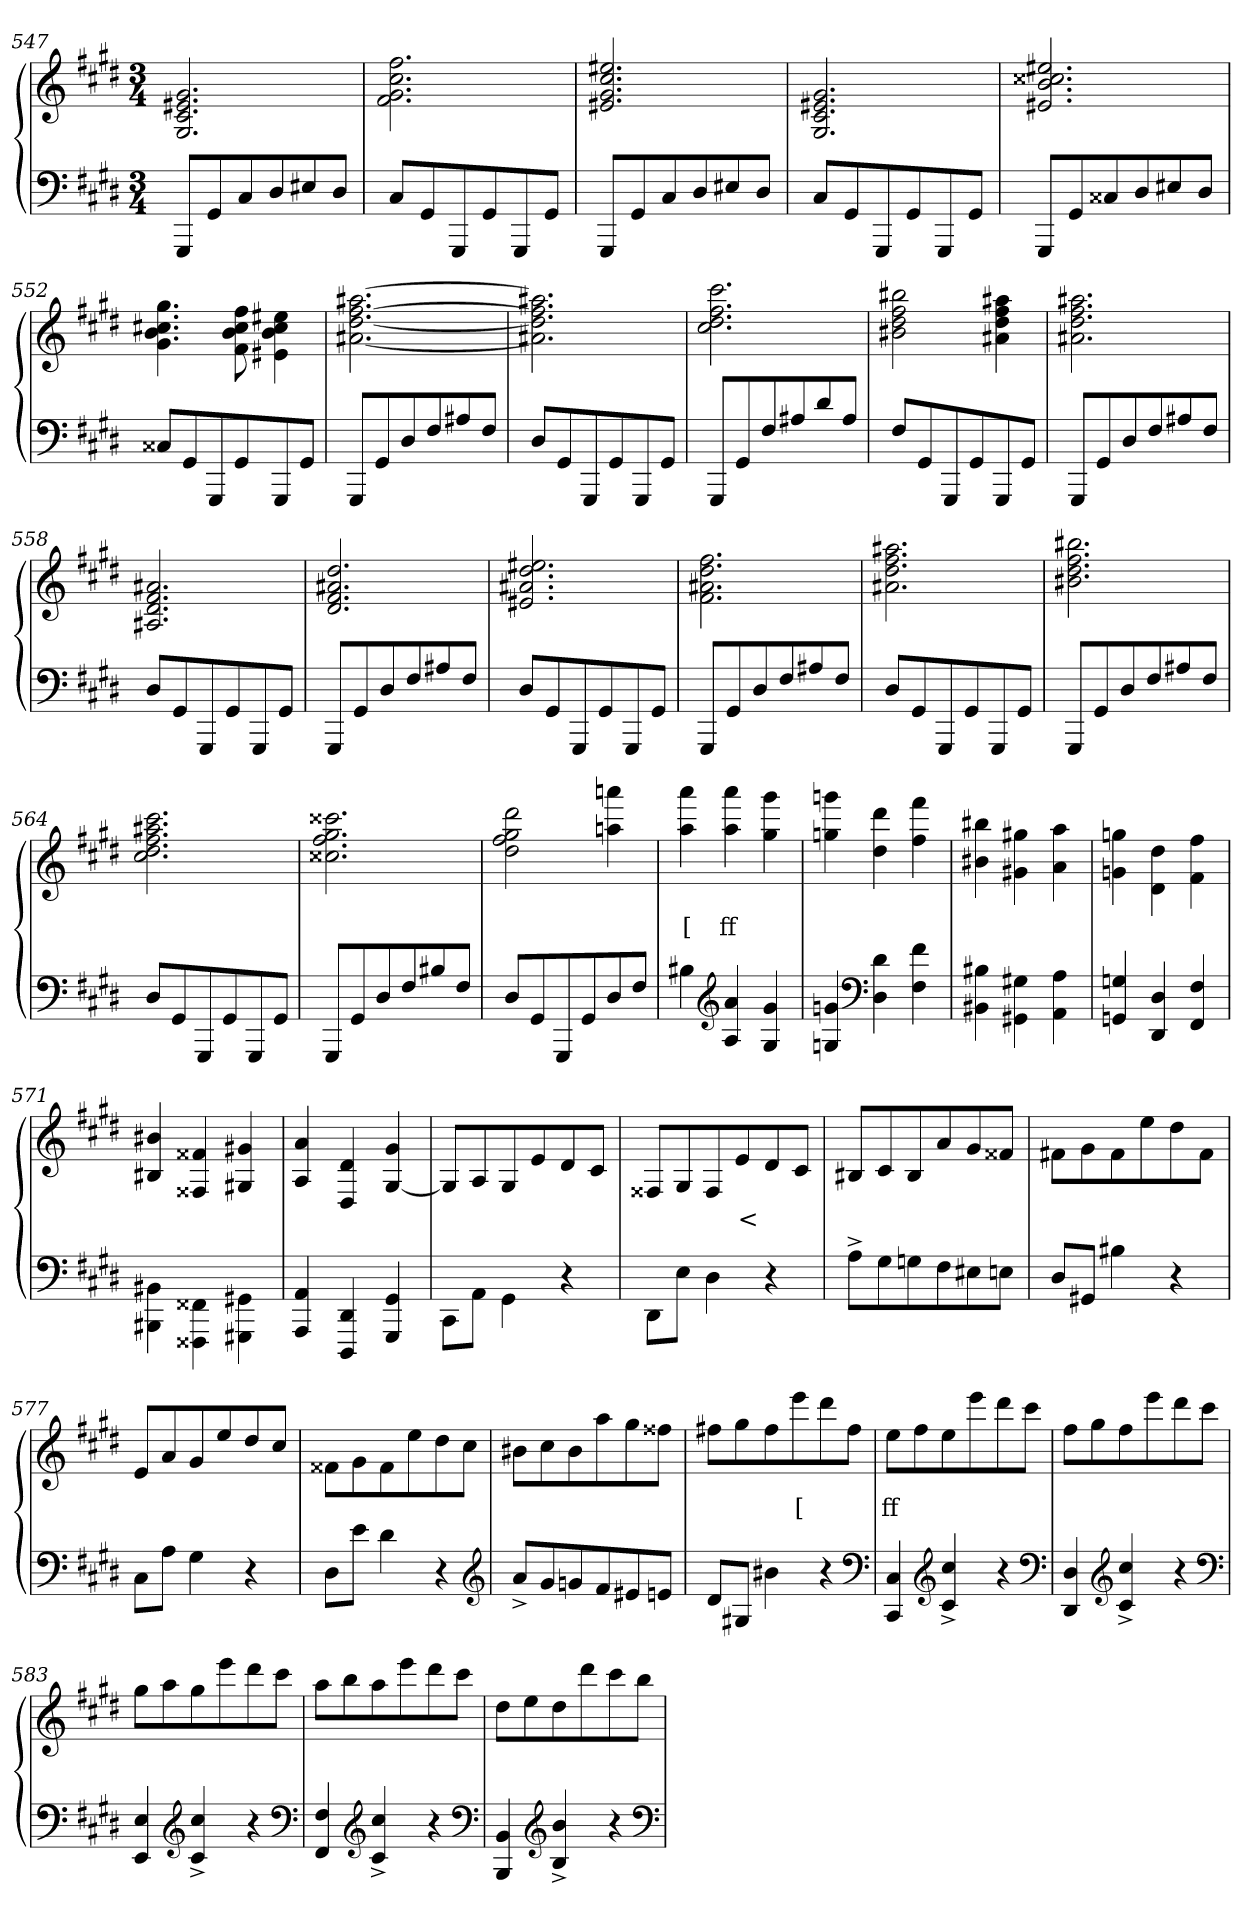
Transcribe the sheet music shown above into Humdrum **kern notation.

**kern	**kern	**text
*part2	*part1	*part1
*staff2	*staff1	*staff1
*clefF4	*clefG2	*
*k[f#c#g#d#]	*k[f#c#g#d#]	*
*M3/4	*M3/4	*
=547	=547	=547
8GGG#L	2.g# 2.e#X 2.c# 2.G#	.
8GG#	.	.
8C#	.	.
8D#	.	.
8E#X	.	.
8D#J	.	.
=548	=548	=548
8C#L	2.ff# 2.cc# 2.g# 2.f#	.
8GG#	.	.
8GGG#	.	.
8GG#	.	.
8GGG#	.	.
8GG#J	.	.
=549	=549	=549
8GGG#L	2.ee#X 2.cc# 2.g# 2.e#X	.
8GG#	.	.
8C#	.	.
8D#	.	.
8E#X	.	.
8D#J	.	.
=550	=550	=550
8C#L	2.g# 2.e#X 2.c# 2.G#	.
8GG#	.	.
8GGG#	.	.
8GG#	.	.
8GGG#	.	.
8GG#J	.	.
=551	=551	=551
8GGG#L	2.ee#X 2.cc##X 2.b 2.e#X	.
8GG#	.	.
8C##X	.	.
8D#	.	.
8E#X	.	.
8D#J	.	.
=552	=552	=552
8C##XL	4.gg# 4.cc#X 4.b 4.g#	.
8GG#	.	.
8GGG#	.	.
8GG#	8ff# 8cc# 8b 8f#	.
8GGG#	4ee#X\ 4cc#\ 4b\ 4e#X\	.
8GG#J	.	.
=553	=553	=553
8GGG#L	[2.aa#X [2.ff# [2.dd# [2.a#X	.
8GG#	.	.
8D#	.	.
8F#	.	.
8A#X	.	.
8F#J	.	.
=554	=554	=554
8D#L	2.aa#X] 2.ff#] 2.dd#] 2.a#X]	.
8GG#	.	.
8GGG#	.	.
8GG#	.	.
8GGG#	.	.
8GG#J	.	.
=555	=555	=555
8GGG#/L	2.ccc# 2.ff# 2.dd# 2.cc#	.
8GG#	.	.
8F#	.	.
8A#X	.	.
8d#	.	.
8A#J	.	.
=556	=556	=556
8F#L	2bb#X 2ff# 2dd# 2b#X	.
8GG#	.	.
8GGG#	.	.
8GG#	.	.
8GGG#	4aa#X 4ff# 4dd# 4a#X	.
8GG#J	.	.
=557	=557	=557
8GGG#L	2.aa#X 2.ff# 2.dd# 2.a#X	.
8GG#	.	.
8D#	.	.
8F#	.	.
8A#X	.	.
8F#J	.	.
=558	=558	=558
8D#L	2.a#X 2.f# 2.d# 2.A#X	.
8GG#	.	.
8GGG#	.	.
8GG#	.	.
8GGG#	.	.
8GG#J	.	.
=559	=559	=559
8GGG#L	2.dd# 2.a#X 2.f# 2.d#	.
8GG#	.	.
8D#	.	.
8F#	.	.
8A#X	.	.
8F#J	.	.
=560	=560	=560
8D#L	2.ee#X 2.dd# 2.a#X 2.e#X	.
8GG#	.	.
8GGG#	.	.
8GG#	.	.
8GGG#	.	.
8GG#J	.	.
=561	=561	=561
8GGG#L	2.ff# 2.dd# 2.a#X 2.f#	.
8GG#	.	.
8D#	.	.
8F#	.	.
8A#X	.	.
8F#J	.	.
=562	=562	=562
8D#L	2.aa#X 2.ff# 2.dd# 2.a#X	.
8GG#	.	.
8GGG#	.	.
8GG#	.	.
8GGG#	.	.
8GG#J	.	.
=563	=563	=563
8GGG#L	2.bb#X 2.ff# 2.dd# 2.b#X	.
8GG#	.	.
8D#	.	.
8F#	.	.
8A#X	.	.
8F#J	.	.
=564	=564	=564
8D#L	2.ccc# 2.aa#X 2.ff# 2.dd# 2.cc#	.
8GG#	.	.
8GGG#	.	.
8GG#	.	.
8GGG#	.	.
8GG#J	.	.
=565	=565	=565
8GGG#L	2.ccc##X 2.gg# 2.ff# 2.cc##X	.
8GG#	.	.
8D#	.	.
8F#	.	.
8B#X	.	.
8F#J	.	.
=566	=566	=566
8D#L	2ddd# 2gg# 2ff# 2dd#	.
8GG#	.	.
8GGG#	.	.
8GG#	.	.
8D#	4aaan 4aan	.
8F#J	.	.
=567	=567	=567
4B#X	4aaa 4aa	[
*clefG2	*	*
4a 4A	4aaa 4aa	ff
4g# 4G#	4ggg# 4gg#	.
=568	=568	=568
4gn 4Gn	4gggn 4ggn	.
*clefF4	*	*
4d# 4D#	4ddd# 4dd#	.
4f# 4F#	4fff# 4ff#	.
=569	=569	=569
4B#X 4BB#X	4bb#X 4b#X	.
4G#X\ 4GG#X\	4gg#X 4g#X	.
4A 4AA	4aa 4a	.
=570	=570	=570
4Gn 4GGn	4ggn 4gn	.
4D# 4DD#	4dd#\ 4d#\	.
4F# 4FF#	4ff# 4f#	.
=571	=571	=571
4BB#X\ 4BBB#X\	4b#X 4B#X	.
4FF##X\ 4FFF##X\	4f##X 4F##X	.
4GG#X\ 4GGG#X\	4g#X 4G#X	.
=572	=572	=572
4AA/ 4AAA/	4a 4A	.
4DD#/ 4DDD#/	4d# 4D#	.
4GG#/ 4GGG#/	4g# [4G#	.
=573	=573	=573
8CC#\L	8G#/L]	.
8AAJ	8A/	.
4GG#\	8G#	.
.	8e	.
4r	8d#	.
.	8c#J	.
=574	=574	=574
8DD#\L	8F##XL	.
8EJ	8G#	.
4D#	8F##	.
.	8e	<
4r	8d#	.
.	8c#J	.
=575	=575	=575
8A^>L	8B#XL	.
8G#	8c#	.
8Gn	8B#	.
8F#	8a	.
8E#X	8g#	.
8EnJ	8f##XJ	.
=576	=576	=576
8D#L	8f#XL	.
8GG#XJ	8g#	.
4B#X	8f#	.
.	8ee	.
4r	8dd#	.
.	8f#J	.
=577	=577	=577
8C#L	8eL	.
8AJ	8a	.
4G#	8g#	.
.	8ee	.
4r	8dd#	.
.	8cc#J	.
=578	=578	=578
8D#L	8f##XL	.
8eJ	8g#	.
4d#	8f##	.
.	8ee	.
4r	8dd#	.
.	8cc#J	.
*clefG2	*	*
=579	=579	=579
8a^>L	8b#XL	.
8g#	8cc#	.
8gn	8b#	.
8f#	8aa	.
8e#X	8gg#	.
8enJ	8ff##XJ	.
=580	=580	=580
8d#L	8ff#XL	.
8G#XJ	8gg#	.
4b#X	8ff#	.
.	8eee	[
4r	8ddd#	.
.	8ff#J	.
*clefF4	*	*
=581	=581	=581
4C# 4CC#	8eeL	ff
.	8ff#	.
*clefG2	*	*
4cc#^> 4c#^>	8ee	.
.	8eee	.
4r	8ddd#	.
.	8ccc#J	.
*clefF4	*	*
=582	=582	=582
4D# 4DD#	8ff#L	.
.	8gg#	.
*clefG2	*	*
4cc#^> 4c#^>	8ff#	.
.	8eee	.
4r	8ddd#	.
.	8ccc#J	.
*clefF4	*	*
=583	=583	=583
4E 4EE	8gg#L	.
.	8aa	.
*clefG2	*	*
4cc#^> 4c#^>	8gg#	.
.	8eee	.
4r	8ddd#	.
.	8ccc#J	.
*clefF4	*	*
=584	=584	=584
4F# 4FF#	8aaL	.
.	8bb	.
*clefG2	*	*
4cc#^> 4c#^>	8aa	.
.	8eee	.
4r	8ddd#	.
.	8ccc#J	.
*clefF4	*	*
=585	=585	=585
4BB 4BBB	8dd#L	.
.	8ee	.
*clefG2	*	*
4b^> 4B^>	8dd#	.
.	8ddd#	.
4r	8ccc#	.
.	8bbJ	.
*clefF4	*	*
=	=	=
*-	*-	*-
